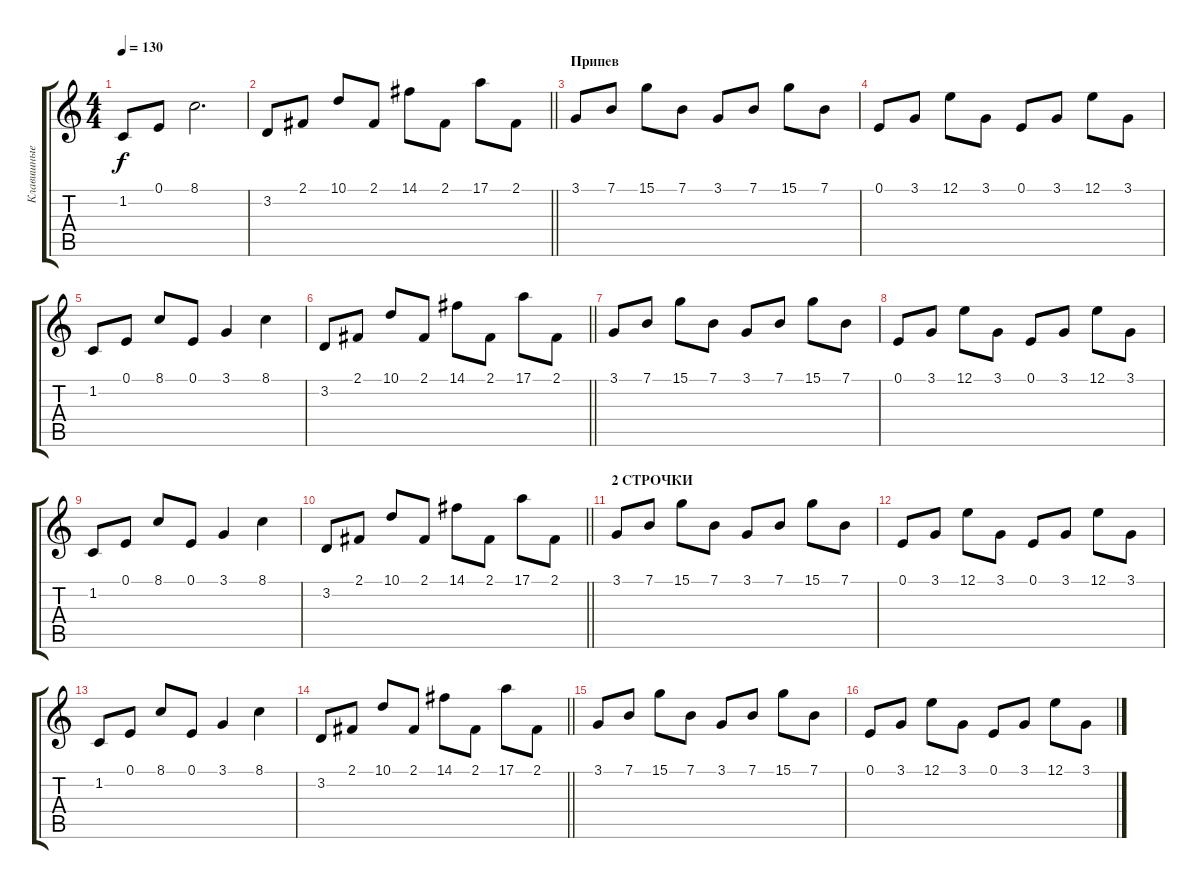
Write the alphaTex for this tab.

\track ("Клавишные" "Клавишные") {instrument acousticgrandpiano}
\staff {score tabs}
\tuning (E4 B3 G3 D3 A2 E2) {hide}
\ts (4 4)
\tempo 130
\clef g2
\ks c
1.2.8{dy f} 0.1.8 8.1.2{d} |
\barLineRight lightlight
3.2.8 2.1.8 10.1.8 2.1.8 14.1.8 2.1.8 17.1.8 2.1.8 |
\section ("" "Припев")
3.1.8 7.1.8 15.1.8 7.1.8 3.1.8 7.1.8 15.1.8 7.1.8 |
0.1.8 3.1.8 12.1.8 3.1.8 0.1.8 3.1.8 12.1.8 3.1.8 |
1.2.8 0.1.8 8.1.8 0.1.8 3.1.4 8.1.4 |
\barLineRight lightlight
3.2.8 2.1.8 10.1.8 2.1.8 14.1.8 2.1.8 17.1.8 2.1.8 |
3.1.8 7.1.8 15.1.8 7.1.8 3.1.8 7.1.8 15.1.8 7.1.8 |
0.1.8 3.1.8 12.1.8 3.1.8 0.1.8 3.1.8 12.1.8 3.1.8 |
1.2.8 0.1.8 8.1.8 0.1.8 3.1.4 8.1.4 |
\barLineRight lightlight
3.2.8 2.1.8 10.1.8 2.1.8 14.1.8 2.1.8 17.1.8 2.1.8 |
\section ("" "2 СТРОЧКИ")
3.1.8 7.1.8 15.1.8 7.1.8 3.1.8 7.1.8 15.1.8 7.1.8 |
0.1.8 3.1.8 12.1.8 3.1.8 0.1.8 3.1.8 12.1.8 3.1.8 |
1.2.8 0.1.8 8.1.8 0.1.8 3.1.4 8.1.4 |
\barLineRight lightlight
3.2.8 2.1.8 10.1.8 2.1.8 14.1.8 2.1.8 17.1.8 2.1.8 |
3.1.8 7.1.8 15.1.8 7.1.8 3.1.8 7.1.8 15.1.8 7.1.8 |
0.1.8 3.1.8 12.1.8 3.1.8 0.1.8 3.1.8 12.1.8 3.1.8
